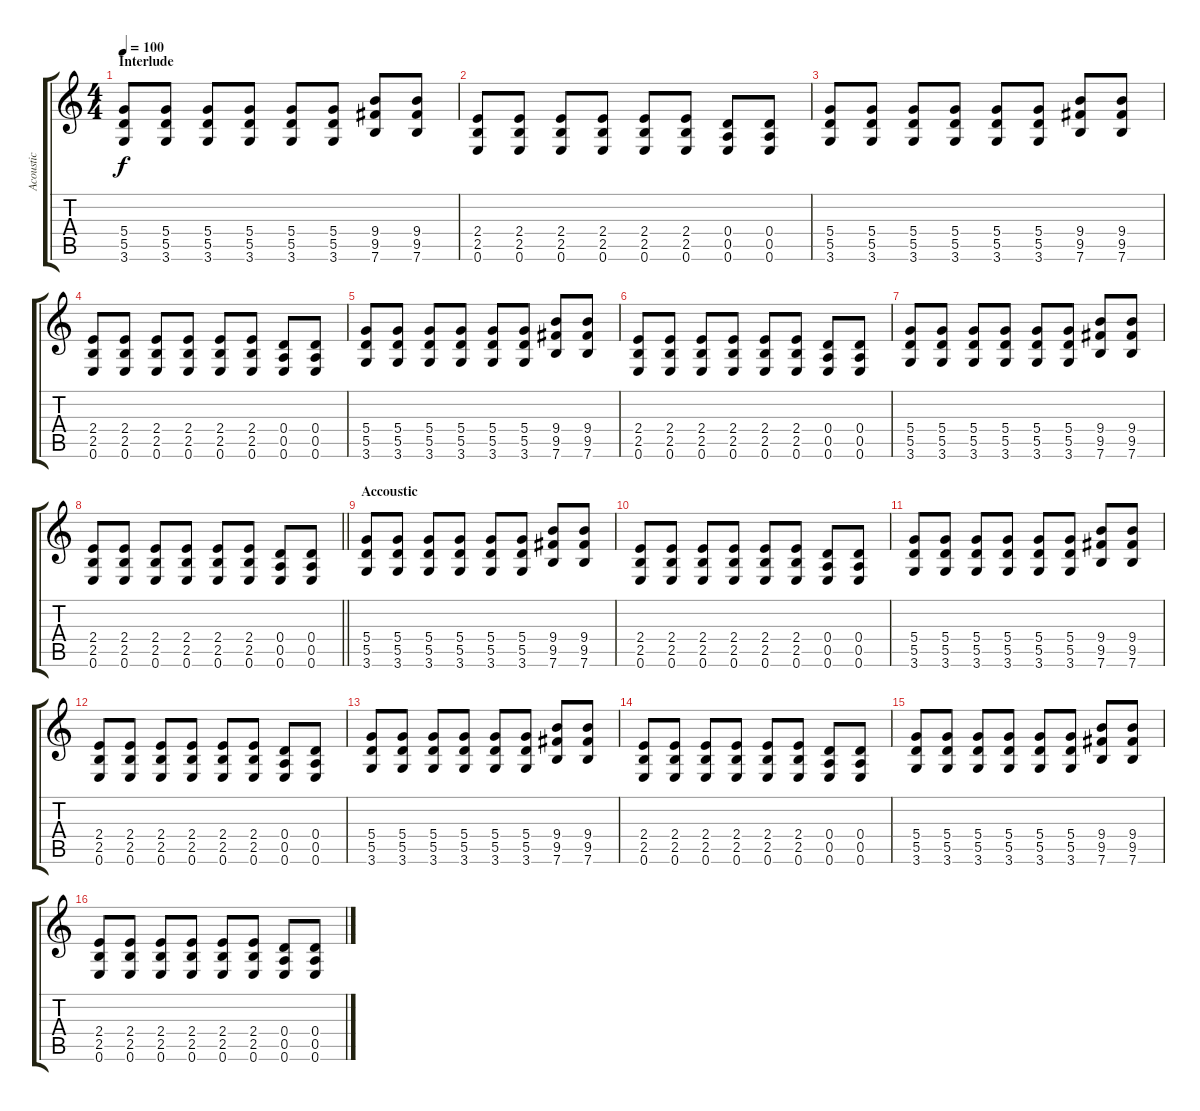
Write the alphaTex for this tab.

\track ("Acoustic" "Acoustic") {instrument acousticguitarnylon}
\staff {score tabs}
\tuning (E4 B3 G3 D3 A2 E2) {hide}
\ts (4 4)
\section ("" "Interlude")
\tempo 100
\clef g2
\ks c
(5.4 5.5 3.6).8{dy f} (5.4 5.5 3.6).8 (5.4 5.5 3.6).8 (5.4 5.5 3.6).8 (5.4 5.5 3.6).8 (5.4 5.5 3.6).8 (9.4 9.5 7.6).8 (9.4 9.5 7.6).8 |
(2.4 2.5 0.6).8 (2.4 2.5 0.6).8 (2.4 2.5 0.6).8 (2.4 2.5 0.6).8 (2.4 2.5 0.6).8 (2.4 2.5 0.6).8 (0.4 0.5 0.6).8 (0.4 0.5 0.6).8 |
(5.4 5.5 3.6).8 (5.4 5.5 3.6).8 (5.4 5.5 3.6).8 (5.4 5.5 3.6).8 (5.4 5.5 3.6).8 (5.4 5.5 3.6).8 (9.4 9.5 7.6).8 (9.4 9.5 7.6).8 |
(2.4 2.5 0.6).8 (2.4 2.5 0.6).8 (2.4 2.5 0.6).8 (2.4 2.5 0.6).8 (2.4 2.5 0.6).8 (2.4 2.5 0.6).8 (0.4 0.5 0.6).8 (0.4 0.5 0.6).8 |
(5.4 5.5 3.6).8 (5.4 5.5 3.6).8 (5.4 5.5 3.6).8 (5.4 5.5 3.6).8 (5.4 5.5 3.6).8 (5.4 5.5 3.6).8 (9.4 9.5 7.6).8 (9.4 9.5 7.6).8 |
(2.4 2.5 0.6).8 (2.4 2.5 0.6).8 (2.4 2.5 0.6).8 (2.4 2.5 0.6).8 (2.4 2.5 0.6).8 (2.4 2.5 0.6).8 (0.4 0.5 0.6).8 (0.4 0.5 0.6).8 |
(5.4 5.5 3.6).8 (5.4 5.5 3.6).8 (5.4 5.5 3.6).8 (5.4 5.5 3.6).8 (5.4 5.5 3.6).8 (5.4 5.5 3.6).8 (9.4 9.5 7.6).8 (9.4 9.5 7.6).8 |
\barLineRight lightlight
(2.4 2.5 0.6).8 (2.4 2.5 0.6).8 (2.4 2.5 0.6).8 (2.4 2.5 0.6).8 (2.4 2.5 0.6).8 (2.4 2.5 0.6).8 (0.4 0.5 0.6).8 (0.4 0.5 0.6).8 |
\section ("" "Accoustic")
(5.4 5.5 3.6).8 (5.4 5.5 3.6).8 (5.4 5.5 3.6).8 (5.4 5.5 3.6).8 (5.4 5.5 3.6).8 (5.4 5.5 3.6).8 (9.4 9.5 7.6).8 (9.4 9.5 7.6).8 |
(2.4 2.5 0.6).8 (2.4 2.5 0.6).8 (2.4 2.5 0.6).8 (2.4 2.5 0.6).8 (2.4 2.5 0.6).8 (2.4 2.5 0.6).8 (0.4 0.5 0.6).8 (0.4 0.5 0.6).8 |
(5.4 5.5 3.6).8 (5.4 5.5 3.6).8 (5.4 5.5 3.6).8 (5.4 5.5 3.6).8 (5.4 5.5 3.6).8 (5.4 5.5 3.6).8 (9.4 9.5 7.6).8 (9.4 9.5 7.6).8 |
(2.4 2.5 0.6).8 (2.4 2.5 0.6).8 (2.4 2.5 0.6).8 (2.4 2.5 0.6).8 (2.4 2.5 0.6).8 (2.4 2.5 0.6).8 (0.4 0.5 0.6).8 (0.4 0.5 0.6).8 |
(5.4 5.5 3.6).8 (5.4 5.5 3.6).8 (5.4 5.5 3.6).8 (5.4 5.5 3.6).8 (5.4 5.5 3.6).8 (5.4 5.5 3.6).8 (9.4 9.5 7.6).8 (9.4 9.5 7.6).8 |
(2.4 2.5 0.6).8 (2.4 2.5 0.6).8 (2.4 2.5 0.6).8 (2.4 2.5 0.6).8 (2.4 2.5 0.6).8 (2.4 2.5 0.6).8 (0.4 0.5 0.6).8 (0.4 0.5 0.6).8 |
(5.4 5.5 3.6).8 (5.4 5.5 3.6).8 (5.4 5.5 3.6).8 (5.4 5.5 3.6).8 (5.4 5.5 3.6).8 (5.4 5.5 3.6).8 (9.4 9.5 7.6).8 (9.4 9.5 7.6).8 |
(2.4 2.5 0.6).8 (2.4 2.5 0.6).8 (2.4 2.5 0.6).8 (2.4 2.5 0.6).8 (2.4 2.5 0.6).8 (2.4 2.5 0.6).8 (0.4 0.5 0.6).8 (0.4 0.5 0.6).8
